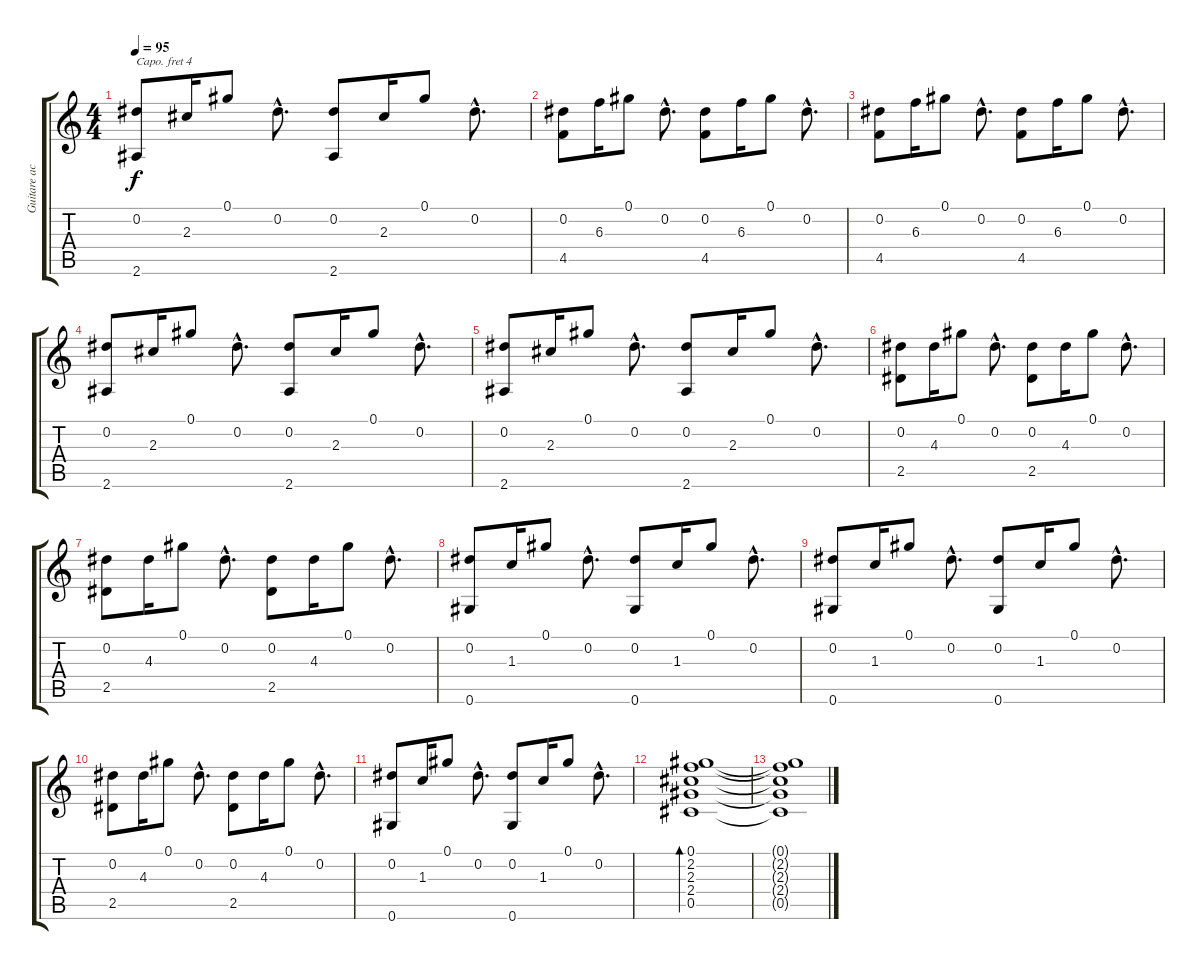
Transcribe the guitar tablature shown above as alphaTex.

\track ("Guitare acoustique1" "Guitare ac") {instrument acousticguitarnylon}
\staff {score tabs}
\capo 4
\tuning (E4 B3 G3 D3 A2 E2) {hide}
\ts (4 4)
\tempo 95
\clef g2
\ks c
(0.2 2.6).8{dy f} 2.3.16 0.1.8 0.2{hac}.8{d} (0.2 2.6).8 2.3.16 0.1.8 0.2{hac}.8{d} |
(0.2 4.5).8 6.3.16 0.1.8 0.2{hac}.8{d} (0.2 4.5).8 6.3.16 0.1.8 0.2{hac}.8{d} |
(0.2 4.5).8 6.3.16 0.1.8 0.2{hac}.8{d} (0.2 4.5).8 6.3.16 0.1.8 0.2{hac}.8{d} |
(0.2 2.6).8 2.3.16 0.1.8 0.2{hac}.8{d} (0.2 2.6).8 2.3.16 0.1.8 0.2{hac}.8{d} |
(0.2 2.6).8 2.3.16 0.1.8 0.2{hac}.8{d} (0.2 2.6).8 2.3.16 0.1.8 0.2{hac}.8{d} |
(0.2 2.5).8 4.3.16 0.1.8 0.2{hac}.8{d} (0.2 2.5).8 4.3.16 0.1.8 0.2{hac}.8{d} |
(0.2 2.5).8 4.3.16 0.1.8 0.2{hac}.8{d} (0.2 2.5).8 4.3.16 0.1.8 0.2{hac}.8{d} |
(0.2 0.6).8 1.3.16 0.1.8 0.2{hac}.8{d} (0.2 0.6).8 1.3.16 0.1.8 0.2{hac}.8{d} |
(0.2 0.6).8 1.3.16 0.1.8 0.2{hac}.8{d} (0.2 0.6).8 1.3.16 0.1.8 0.2{hac}.8{d} |
(0.2 2.5).8 4.3.16 0.1.8 0.2{hac}.8{d} (0.2 2.5).8 4.3.16 0.1.8 0.2{hac}.8{d} |
(0.2 0.6).8 1.3.16 0.1.8 0.2{hac}.8{d} (0.2 0.6).8 1.3.16 0.1.8 0.2{hac}.8{d} |
(0.1 2.2 2.3 2.4 0.5).1{bd 480} |
(0.1{t} 2.2{t} 2.3{t} 2.4{t} 0.5{t}).1
